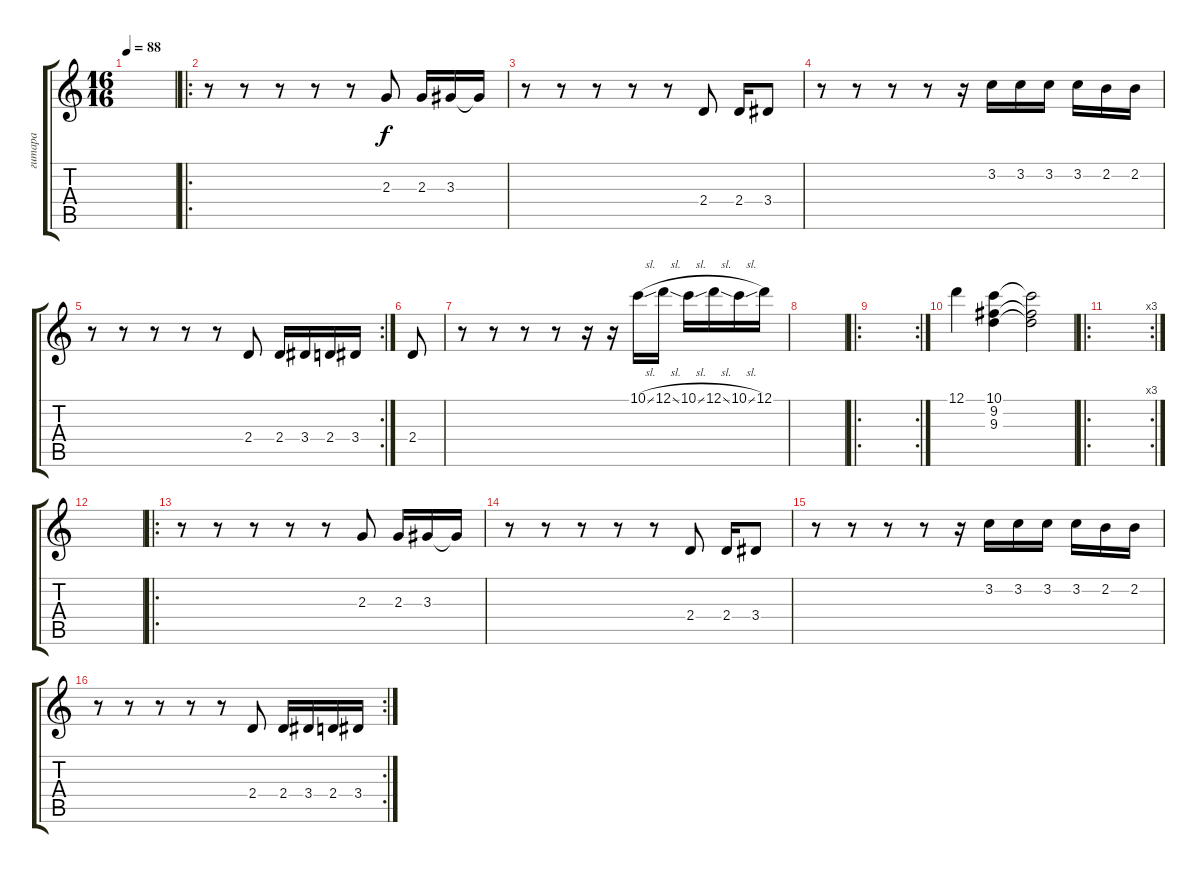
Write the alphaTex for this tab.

\track ("гитара" "гитара") {instrument distortionguitar}
\staff {score tabs}
\tuning (D4 A3 F3 C3 G2 C2) {hide}
\ts (16 16)
\tempo 88
\clef g2
\ks c
|
\ro
r.8 r.8 r.8 r.8 r.8 2.3.8{volume 13} 2.3.16 3.3.16 3.3{t}.16 |
r.8 r.8 r.8 r.8 r.8 2.4.8 2.4.16 3.4.8 |
r.8 r.8 r.8 r.8 r.16 3.2.16 3.2.16 3.2.16 3.2.16 2.2.16 2.2.16 |
\rc 2
r.8 r.8 r.8 r.8 r.8 2.4.8 2.4.16 3.4.16 2.4.16 3.4.16 |
2.4.8 |
r.8 r.8 r.8 r.8 r.16 r.16 10.1{sl}.16 12.1{sl}.16 10.1{sl}.16 12.1{sl}.16 10.1{sl}.16 12.1.16 |
|
\ro
\rc 2
|
12.1.4 (10.1 9.2 9.3).4 (10.1{t} 9.2{t} 9.3{t}).2 |
\ro
\rc 3
|
|
\ro
r.8 r.8 r.8 r.8 r.8 2.3.8{volume 13} 2.3.16 3.3.16 3.3{t}.16 |
r.8 r.8 r.8 r.8 r.8 2.4.8 2.4.16 3.4.8 |
r.8 r.8 r.8 r.8 r.16 3.2.16 3.2.16 3.2.16 3.2.16 2.2.16 2.2.16 |
\rc 2
r.8 r.8 r.8 r.8 r.8 2.4.8 2.4.16 3.4.16 2.4.16 3.4.16
